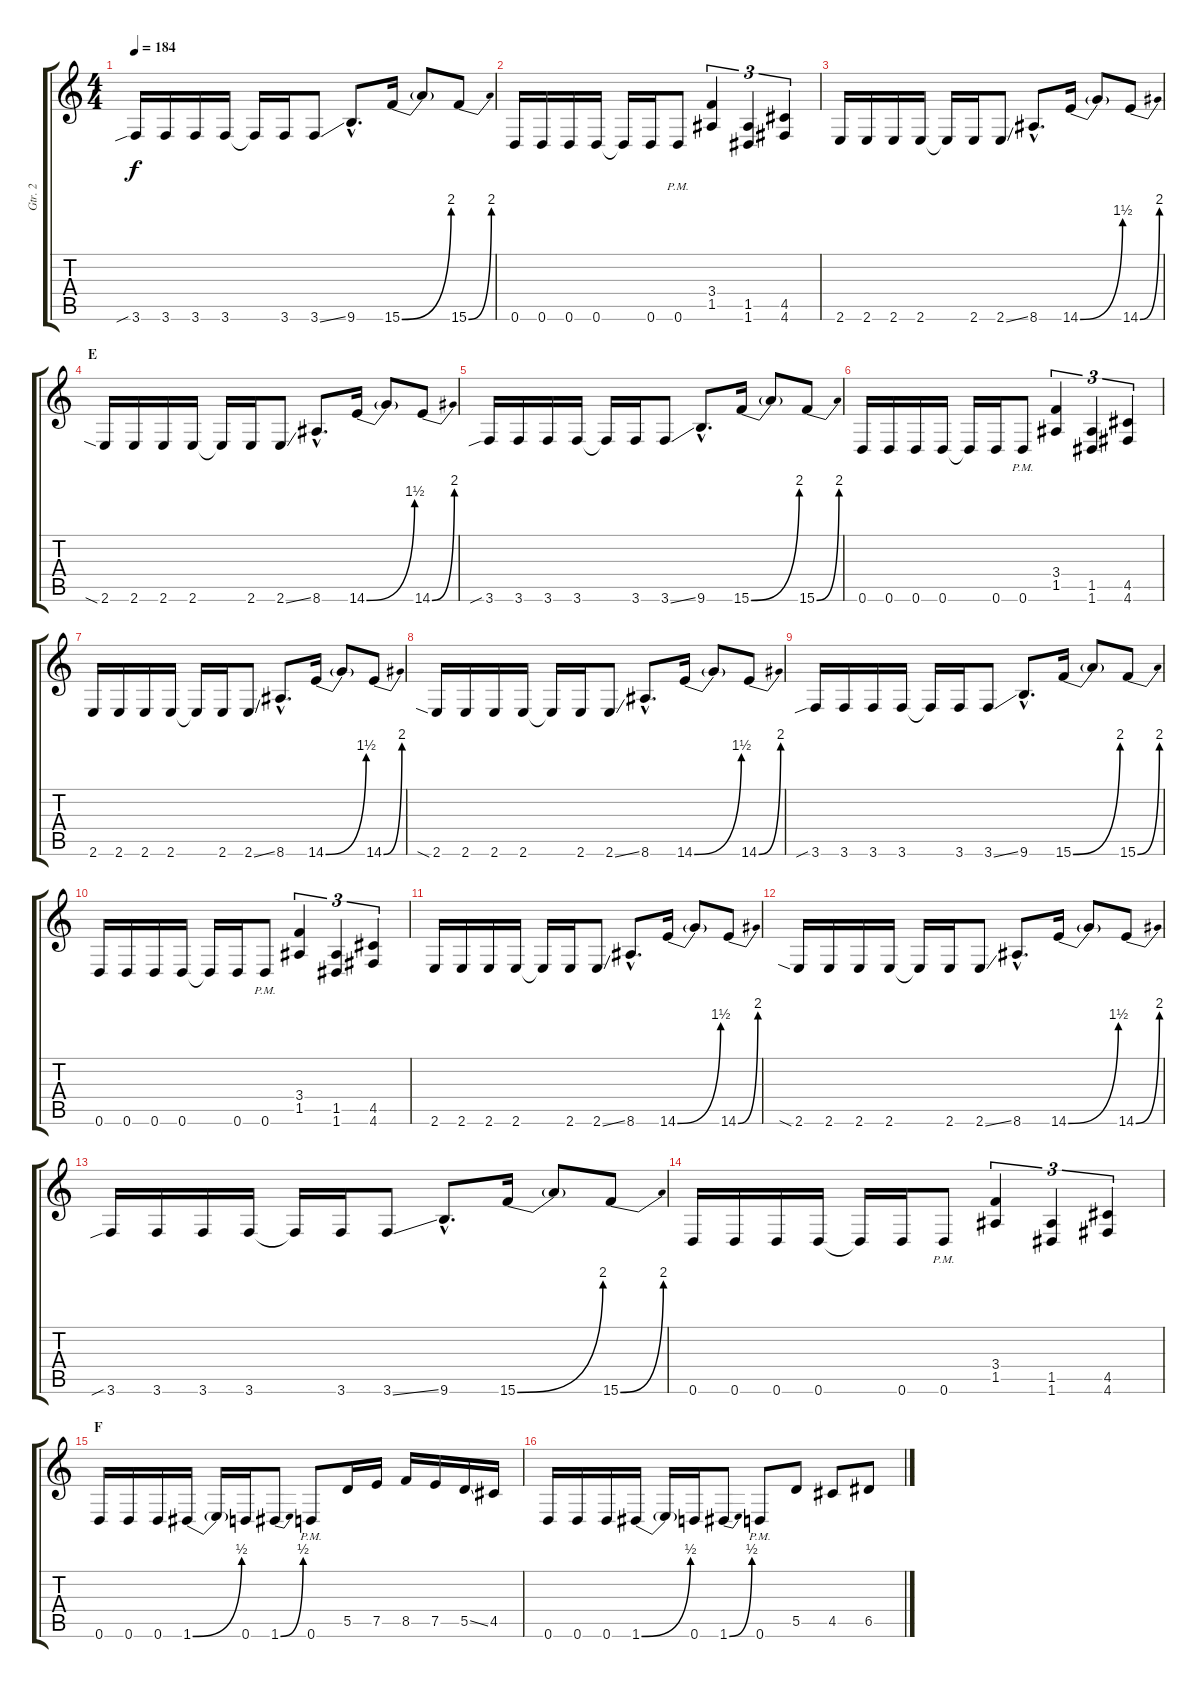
\track ("Gtr. 2" "Gtr. 2") {instrument distortionguitar}
\staff {score tabs}
\tuning (E4 B3 G3 D3 A2 D2) {hide}
\ts (4 4)
\tempo 184
\clef g2
\ks c
3.6{sib}.16{dy f} 3.6.16 3.6.16 3.6.16 3.6{t}.16 3.6.16 3.6{ss}.8 9.6{hac}.8{d} 15.6{be (bend 0 0 60 8)}.16 15.6{t}.8 15.6{be (bend 0 0 60 8)}.8 |
0.6.16 0.6.16 0.6.16 0.6.16 0.6{t}.16 0.6.16 0.6{pm}.8 (3.4 1.5).4{tu (3 2)} (1.5 1.6).4{tu (3 2)} (4.5 4.6).4{tu (3 2)} |
2.6.16 2.6.16 2.6.16 2.6.16 2.6{t}.16 2.6.16 2.6{ss}.8 8.6{hac}.8{d} 14.6{be (bend 0 0 60 6)}.16 14.6{t}.8 14.6{be (bend 0 0 60 8)}.8 |
\section ("" "E")
2.6{sia}.16 2.6.16 2.6.16 2.6.16 2.6{t}.16 2.6.16 2.6{ss}.8 8.6{hac}.8{d} 14.6{be (bend 0 0 60 6)}.16 14.6{t}.8 14.6{be (bend 0 0 60 8)}.8 |
3.6{sib}.16 3.6.16 3.6.16 3.6.16 3.6{t}.16 3.6.16 3.6{ss}.8 9.6{hac}.8{d} 15.6{be (bend 0 0 60 8)}.16 15.6{t}.8 15.6{be (bend 0 0 60 8)}.8 |
0.6.16 0.6.16 0.6.16 0.6.16 0.6{t}.16 0.6.16 0.6{pm}.8 (3.4 1.5).4{tu (3 2)} (1.5 1.6).4{tu (3 2)} (4.5 4.6).4{tu (3 2)} |
2.6.16 2.6.16 2.6.16 2.6.16 2.6{t}.16 2.6.16 2.6{ss}.8 8.6{hac}.8{d} 14.6{be (bend 0 0 60 6)}.16 14.6{t}.8 14.6{be (bend 0 0 60 8)}.8 |
2.6{sia}.16 2.6.16 2.6.16 2.6.16 2.6{t}.16 2.6.16 2.6{ss}.8 8.6{hac}.8{d} 14.6{be (bend 0 0 60 6)}.16 14.6{t}.8 14.6{be (bend 0 0 60 8)}.8 |
3.6{sib}.16 3.6.16 3.6.16 3.6.16 3.6{t}.16 3.6.16 3.6{ss}.8 9.6{hac}.8{d} 15.6{be (bend 0 0 60 8)}.16 15.6{t}.8 15.6{be (bend 0 0 60 8)}.8 |
0.6.16 0.6.16 0.6.16 0.6.16 0.6{t}.16 0.6.16 0.6{pm}.8 (3.4 1.5).4{tu (3 2)} (1.5 1.6).4{tu (3 2)} (4.5 4.6).4{tu (3 2)} |
2.6.16 2.6.16 2.6.16 2.6.16 2.6{t}.16 2.6.16 2.6{ss}.8 8.6{hac}.8{d} 14.6{be (bend 0 0 60 6)}.16 14.6{t}.8 14.6{be (bend 0 0 60 8)}.8 |
2.6{sia}.16 2.6.16 2.6.16 2.6.16 2.6{t}.16 2.6.16 2.6{ss}.8 8.6{hac}.8{d} 14.6{be (bend 0 0 60 6)}.16 14.6{t}.8 14.6{be (bend 0 0 60 8)}.8 |
3.6{sib}.16 3.6.16 3.6.16 3.6.16 3.6{t}.16 3.6.16 3.6{ss}.8 9.6{hac}.8{d} 15.6{be (bend 0 0 60 8)}.16 15.6{t}.8 15.6{be (bend 0 0 60 8)}.8 |
0.6.16 0.6.16 0.6.16 0.6.16 0.6{t}.16 0.6.16 0.6{pm}.8 (3.4 1.5).4{tu (3 2)} (1.5 1.6).4{tu (3 2)} (4.5 4.6).4{tu (3 2)} |
\section ("" "F")
0.6.16 0.6.16 0.6.16 1.6{be (bend 0 0 60 2)}.16 1.6{t}.16 0.6.16 1.6{be (bend 0 0 60 2)}.8 0.6{pm}.8 5.5.16 7.5.16 8.5.16 7.5.16 5.5{ss}.16 4.5.16 |
0.6.16 0.6.16 0.6.16 1.6{be (bend 0 0 60 2)}.16 1.6{t}.16 0.6.16 1.6{be (bend 0 0 60 2)}.8 0.6{pm}.8 5.5.8 4.5.8 6.5.8
